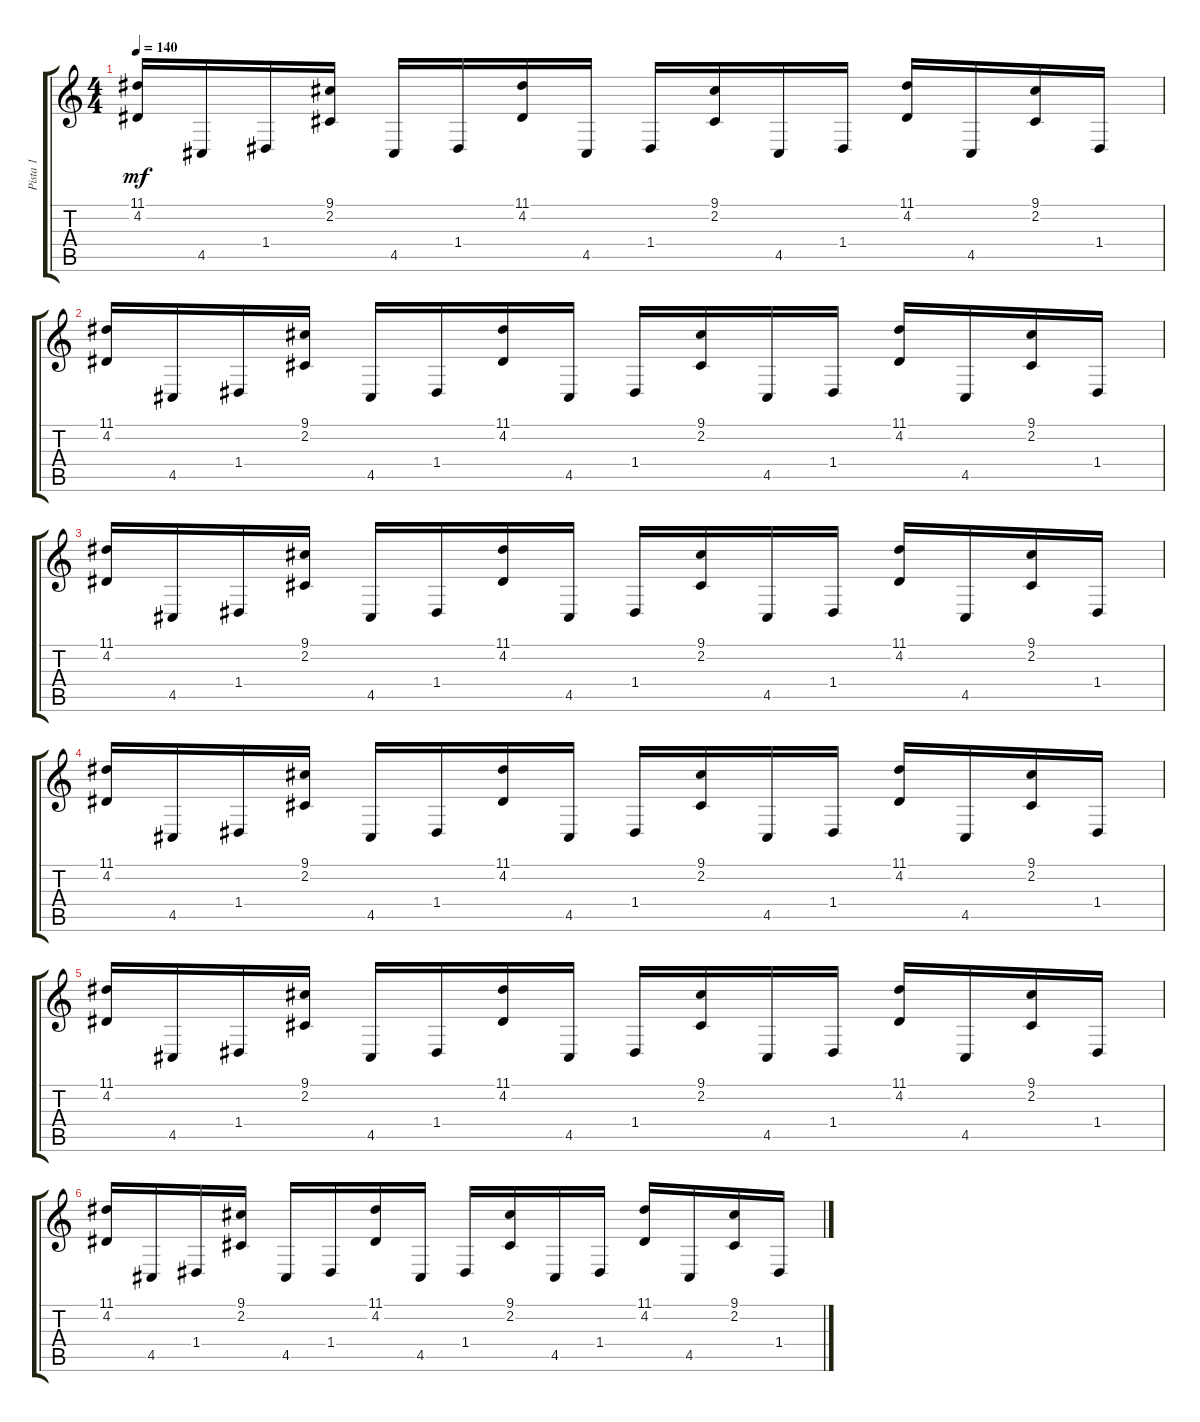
\track ("Pista 1" "Pista 1") {instrument lead2sawtooth}
\staff {score tabs}
\tuning (E4 B3 G3 D3 A2 E2) {hide}
\ts (4 4)
\tempo 140
\clef g2
\ks c
(11.1 4.2).16{dy mf} 4.5.16 1.4.16 (9.1 2.2).16 4.5.16 1.4.16 (11.1 4.2).16 4.5.16 1.4.16 (9.1 2.2).16 4.5.16 1.4.16 (11.1 4.2).16 4.5.16 (9.1 2.2).16 1.4.16 |
(11.1 4.2).16 4.5.16 1.4.16 (9.1 2.2).16 4.5.16 1.4.16 (11.1 4.2).16 4.5.16 1.4.16 (9.1 2.2).16 4.5.16 1.4.16 (11.1 4.2).16 4.5.16 (9.1 2.2).16 1.4.16 |
(11.1 4.2).16 4.5.16 1.4.16 (9.1 2.2).16 4.5.16 1.4.16 (11.1 4.2).16 4.5.16 1.4.16 (9.1 2.2).16 4.5.16 1.4.16 (11.1 4.2).16 4.5.16 (9.1 2.2).16 1.4.16 |
(11.1 4.2).16 4.5.16 1.4.16 (9.1 2.2).16 4.5.16 1.4.16 (11.1 4.2).16 4.5.16 1.4.16 (9.1 2.2).16 4.5.16 1.4.16 (11.1 4.2).16 4.5.16 (9.1 2.2).16 1.4.16 |
(11.1 4.2).16 4.5.16 1.4.16 (9.1 2.2).16 4.5.16 1.4.16 (11.1 4.2).16 4.5.16 1.4.16 (9.1 2.2).16 4.5.16 1.4.16 (11.1 4.2).16 4.5.16 (9.1 2.2).16 1.4.16 |
(11.1 4.2).16 4.5.16 1.4.16 (9.1 2.2).16 4.5.16 1.4.16 (11.1 4.2).16 4.5.16 1.4.16 (9.1 2.2).16 4.5.16 1.4.16 (11.1 4.2).16 4.5.16 (9.1 2.2).16 1.4.16
